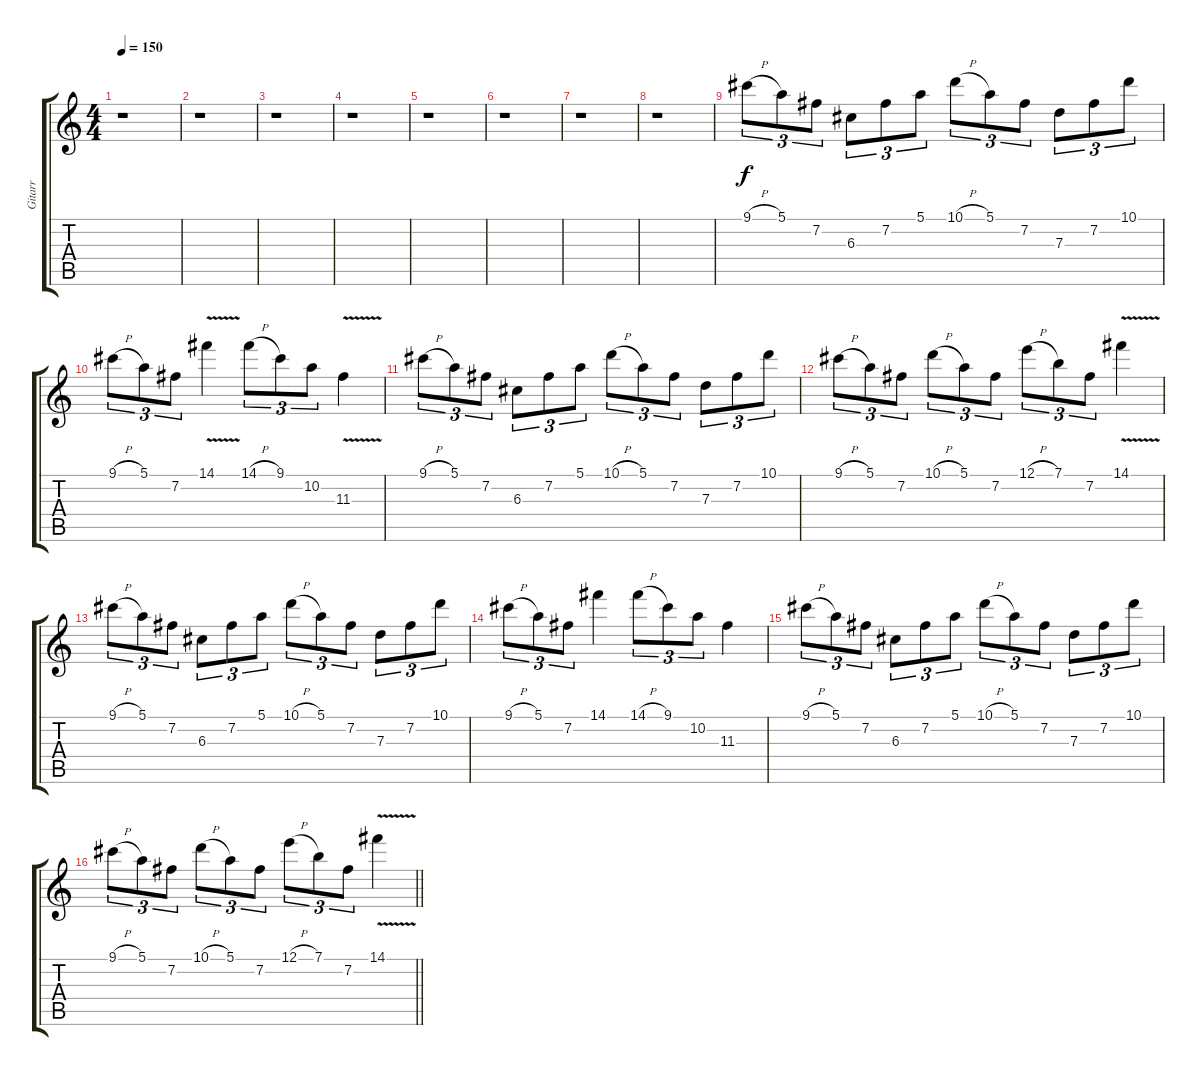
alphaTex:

\track ("Gitarr" "Gitarr") {instrument distortionguitar}
\staff {score tabs}
\tuning (E4 B3 G3 D3 A2 E2) {hide}
\ts (4 4)
\tempo 150
\clef g2
\ks c
r.1{dy f instrument distortionguitar} |
r.1 |
r.1 |
r.1 |
r.1 |
r.1 |
r.1 |
r.1 |
9.1{h}.8{tu (3 2)} 5.1.8{tu (3 2)} 7.2.8{tu (3 2)} 6.3.8{tu (3 2)} 7.2.8{tu (3 2)} 5.1.8{tu (3 2)} 10.1{h}.8{tu (3 2)} 5.1.8{tu (3 2)} 7.2.8{tu (3 2)} 7.3.8{tu (3 2)} 7.2.8{tu (3 2)} 10.1.8{tu (3 2)} |
9.1{h}.8{tu (3 2)} 5.1.8{tu (3 2)} 7.2.8{tu (3 2)} 14.1{v}.4 14.1{h}.8{tu (3 2)} 9.1.8{tu (3 2)} 10.2.8{tu (3 2)} 11.3{v}.4 |
9.1{h}.8{tu (3 2)} 5.1.8{tu (3 2)} 7.2.8{tu (3 2)} 6.3.8{tu (3 2)} 7.2.8{tu (3 2)} 5.1.8{tu (3 2)} 10.1{h}.8{tu (3 2)} 5.1.8{tu (3 2)} 7.2.8{tu (3 2)} 7.3.8{tu (3 2)} 7.2.8{tu (3 2)} 10.1.8{tu (3 2)} |
9.1{h}.8{tu (3 2)} 5.1.8{tu (3 2)} 7.2.8{tu (3 2)} 10.1{h}.8{tu (3 2)} 5.1.8{tu (3 2)} 7.2.8{tu (3 2)} 12.1{h}.8{tu (3 2)} 7.1.8{tu (3 2)} 7.2.8{tu (3 2)} 14.1{v}.4 |
9.1{h}.8{tu (3 2)} 5.1.8{tu (3 2)} 7.2.8{tu (3 2)} 6.3.8{tu (3 2)} 7.2.8{tu (3 2)} 5.1.8{tu (3 2)} 10.1{h}.8{tu (3 2)} 5.1.8{tu (3 2)} 7.2.8{tu (3 2)} 7.3.8{tu (3 2)} 7.2.8{tu (3 2)} 10.1.8{tu (3 2)} |
9.1{h}.8{tu (3 2)} 5.1.8{tu (3 2)} 7.2.8{tu (3 2)} 14.1.4 14.1{h}.8{tu (3 2)} 9.1.8{tu (3 2)} 10.2.8{tu (3 2)} 11.3.4 |
9.1{h}.8{tu (3 2)} 5.1.8{tu (3 2)} 7.2.8{tu (3 2)} 6.3.8{tu (3 2)} 7.2.8{tu (3 2)} 5.1.8{tu (3 2)} 10.1{h}.8{tu (3 2)} 5.1.8{tu (3 2)} 7.2.8{tu (3 2)} 7.3.8{tu (3 2)} 7.2.8{tu (3 2)} 10.1.8{tu (3 2)} |
\barLineRight lightlight
9.1{h}.8{tu (3 2)} 5.1.8{tu (3 2)} 7.2.8{tu (3 2)} 10.1{h}.8{tu (3 2)} 5.1.8{tu (3 2)} 7.2.8{tu (3 2)} 12.1{h}.8{tu (3 2)} 7.1.8{tu (3 2)} 7.2.8{tu (3 2)} 14.1{v}.4
